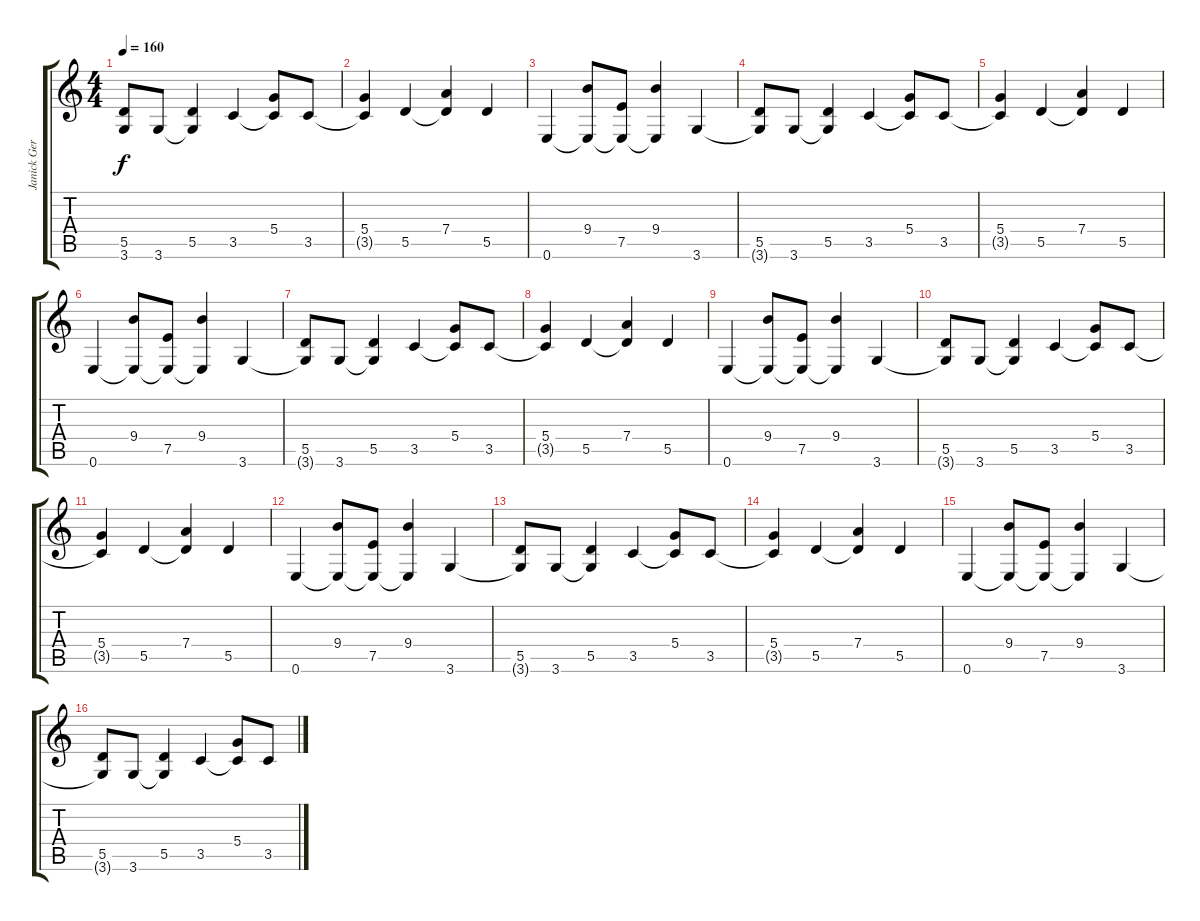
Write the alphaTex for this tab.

\track ("Janick Gers" "Janick Ger") {instrument electricguitarjazz}
\staff {score tabs}
\tuning (E4 B3 G3 D3 A2 E2) {hide}
\ts (4 4)
\tempo 160
\clef g2
\ks c
(5.5 3.6{t}).8{dy f} 3.6.8 (5.5 3.6{t}).4 3.5.4 (5.4 3.5{t}).8 3.5.8 |
(5.4 3.5{t}).4 5.5.4 (7.4 5.5{t}).4 5.5.4 |
0.6.4 (9.4 0.6{t}).8 (7.5 0.6{t}).8 (9.4 0.6{t}).4 3.6.4 |
(5.5 3.6{t}).8 3.6.8 (5.5 3.6{t}).4 3.5.4 (5.4 3.5{t}).8 3.5.8 |
(5.4 3.5{t}).4 5.5.4 (7.4 5.5{t}).4 5.5.4 |
0.6.4 (9.4 0.6{t}).8 (7.5 0.6{t}).8 (9.4 0.6{t}).4 3.6.4 |
(5.5 3.6{t}).8 3.6.8 (5.5 3.6{t}).4 3.5.4 (5.4 3.5{t}).8 3.5.8 |
(5.4 3.5{t}).4 5.5.4 (7.4 5.5{t}).4 5.5.4 |
0.6.4 (9.4 0.6{t}).8 (7.5 0.6{t}).8 (9.4 0.6{t}).4 3.6.4 |
(5.5 3.6{t}).8 3.6.8 (5.5 3.6{t}).4 3.5.4 (5.4 3.5{t}).8 3.5.8 |
(5.4 3.5{t}).4 5.5.4 (7.4 5.5{t}).4 5.5.4 |
0.6.4 (9.4 0.6{t}).8 (7.5 0.6{t}).8 (9.4 0.6{t}).4 3.6.4 |
(5.5 3.6{t}).8 3.6.8 (5.5 3.6{t}).4 3.5.4 (5.4 3.5{t}).8 3.5.8 |
(5.4 3.5{t}).4 5.5.4 (7.4 5.5{t}).4 5.5.4 |
0.6.4 (9.4 0.6{t}).8 (7.5 0.6{t}).8 (9.4 0.6{t}).4 3.6.4 |
(5.5 3.6{t}).8 3.6.8 (5.5 3.6{t}).4 3.5.4 (5.4 3.5{t}).8 3.5.8
